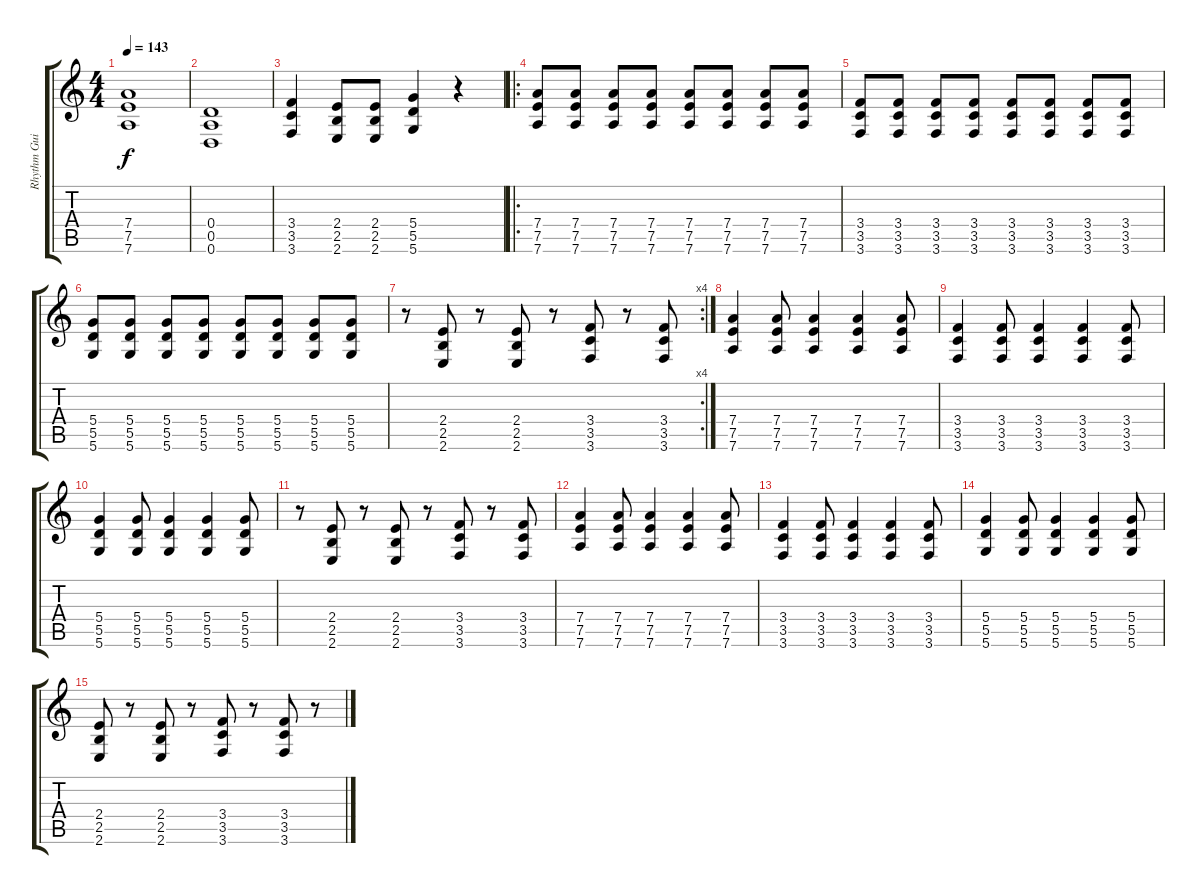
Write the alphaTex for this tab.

\track ("Rhythm Guitar" "Rhythm Gui") {instrument distortionguitar}
\staff {score tabs}
\tuning (E4 B3 G3 D3 A2 D2) {hide}
\ts (4 4)
\tempo 143
\clef g2
\ks c
(7.4 7.5 7.6).1{dy f} |
(0.4 0.5 0.6).1 |
(3.4 3.5 3.6).4 (2.4 2.5 2.6).8 (2.4 2.5 2.6).8 (5.4 5.5 5.6).4 r.4 |
\ro
(7.4 7.5 7.6).8 (7.4 7.5 7.6).8 (7.4 7.5 7.6).8 (7.4 7.5 7.6).8 (7.4 7.5 7.6).8 (7.4 7.5 7.6).8 (7.4 7.5 7.6).8 (7.4 7.5 7.6).8 |
(3.4 3.5 3.6).8 (3.4 3.5 3.6).8 (3.4 3.5 3.6).8 (3.4 3.5 3.6).8 (3.4 3.5 3.6).8 (3.4 3.5 3.6).8 (3.4 3.5 3.6).8 (3.4 3.5 3.6).8 |
(5.4 5.5 5.6).8 (5.4 5.5 5.6).8 (5.4 5.5 5.6).8 (5.4 5.5 5.6).8 (5.4 5.5 5.6).8 (5.4 5.5 5.6).8 (5.4 5.5 5.6).8 (5.4 5.5 5.6).8 |
\rc 4
r.8 (2.4 2.5 2.6).8 r.8 (2.4 2.5 2.6).8 r.8 (3.4 3.5 3.6).8 r.8 (3.4 3.5 3.6).8 |
(7.4 7.5 7.6).4 (7.4 7.5 7.6).8 (7.4 7.5 7.6).4 (7.4 7.5 7.6).4 (7.4 7.5 7.6).8 |
(3.4 3.5 3.6).4 (3.4 3.5 3.6).8 (3.4 3.5 3.6).4 (3.4 3.5 3.6).4 (3.4 3.5 3.6).8 |
(5.4 5.5 5.6).4 (5.4 5.5 5.6).8 (5.4 5.5 5.6).4 (5.4 5.5 5.6).4 (5.4 5.5 5.6).8 |
r.8 (2.4 2.5 2.6).8 r.8 (2.4 2.5 2.6).8 r.8 (3.4 3.5 3.6).8 r.8 (3.4 3.5 3.6).8 |
(7.4 7.5 7.6).4 (7.4 7.5 7.6).8 (7.4 7.5 7.6).4 (7.4 7.5 7.6).4 (7.4 7.5 7.6).8 |
(3.4 3.5 3.6).4 (3.4 3.5 3.6).8 (3.4 3.5 3.6).4 (3.4 3.5 3.6).4 (3.4 3.5 3.6).8 |
(5.4 5.5 5.6).4 (5.4 5.5 5.6).8 (5.4 5.5 5.6).4 (5.4 5.5 5.6).4 (5.4 5.5 5.6).8 |
(2.4 2.5 2.6).8 r.8 (2.4 2.5 2.6).8 r.8 (3.4 3.5 3.6).8 r.8 (3.4 3.5 3.6).8 r.8
